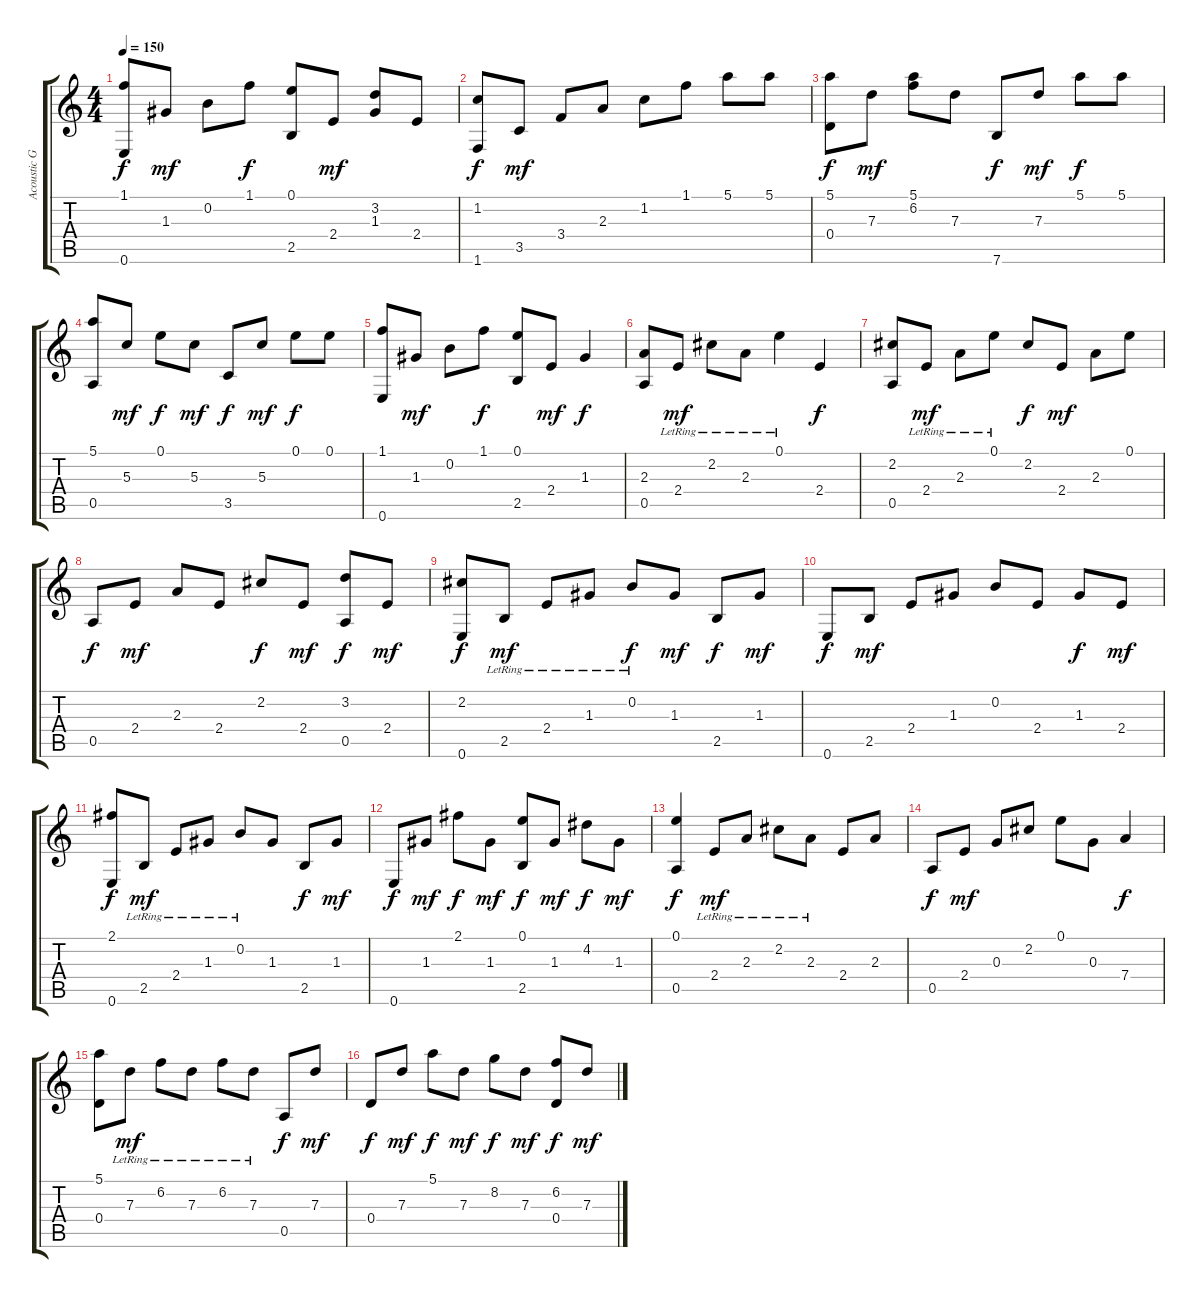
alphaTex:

\track ("Acoustic Guitar" "Acoustic G") {instrument acousticguitarnylon}
\staff {score tabs}
\tuning (E4 B3 G3 D3 A2 E2) {hide}
\ts (4 4)
\tempo 150
\clef g2
\ks c
(1.1 0.6).8{dy f} 1.3.8{dy mf} 0.2.8 1.1.8{dy f} (0.1 2.5).8 2.4.8{dy mf} (3.2 1.3).8 2.4.8 |
(1.2 1.6).8{dy f} 3.5.8{dy mf} 3.4.8 2.3.8 1.2.8 1.1.8 5.1.8 5.1.8 |
(5.1 0.4).8{dy f} 7.3.8{dy mf} (5.1 6.2).8 7.3.8 7.6.8{dy f} 7.3.8{dy mf} 5.1.8{dy f} 5.1.8 |
(5.1 0.5).8 5.3.8{dy mf} 0.1.8{dy f} 5.3.8{dy mf} 3.5.8{dy f} 5.3.8{dy mf} 0.1.8{dy f} 0.1.8 |
(1.1 0.6).8 1.3.8{dy mf} 0.2.8 1.1.8{dy f} (0.1 2.5).8 2.4.8{dy mf} 1.3.4{dy f} |
(2.3 0.5).8 2.4{lr}.8{dy mf} 2.2{lr}.8 2.3{lr}.8 0.1{lr}.4 2.4.4{dy f} |
(2.2 0.5).8 2.4{lr}.8{dy mf} 2.3{lr}.8 0.1{lr}.8 2.2.8{dy f} 2.4.8{dy mf} 2.3.8 0.1.8 |
0.5.8{dy f} 2.4.8{dy mf} 2.3.8 2.4.8 2.2.8{dy f} 2.4.8{dy mf} (3.2 0.5).8{dy f} 2.4.8{dy mf} |
(2.2 0.6).8{dy f} 2.5{lr}.8{dy mf} 2.4{lr}.8 1.3{lr}.8 0.2{lr}.8{dy f} 1.3.8{dy mf} 2.5.8{dy f} 1.3.8{dy mf} |
0.6.8{dy f} 2.5.8{dy mf} 2.4.8 1.3.8 0.2.8 2.4.8 1.3.8{dy f} 2.4.8{dy mf} |
(2.1 0.6).8{dy f} 2.5{lr}.8{dy mf} 2.4{lr}.8 1.3{lr}.8 0.2{lr}.8 1.3.8 2.5.8{dy f} 1.3.8{dy mf} |
0.6.8{dy f} 1.3.8{dy mf} 2.1.8{dy f} 1.3.8{dy mf} (0.1 2.5).8{dy f} 1.3.8{dy mf} 4.2.8{dy f} 1.3.8{dy mf} |
(0.1 0.5).4{dy f} 2.4{lr}.8{dy mf} 2.3{lr}.8 2.2{lr}.8 2.3{lr}.8 2.4.8 2.3.8 |
0.5.8{dy f} 2.4.8{dy mf} 0.3.8 2.2.8 0.1.8 0.3.8 7.4.4{dy f} |
(5.1 0.4).8 7.3{lr}.8{dy mf} 6.2{lr}.8 7.3{lr}.8 6.2{lr}.8 7.3{lr}.8 0.5.8{dy f} 7.3.8{dy mf} |
0.4.8{dy f} 7.3.8{dy mf} 5.1.8{dy f} 7.3.8{dy mf} 8.2.8{dy f} 7.3.8{dy mf} (6.2 0.4).8{dy f} 7.3.8{dy mf}
